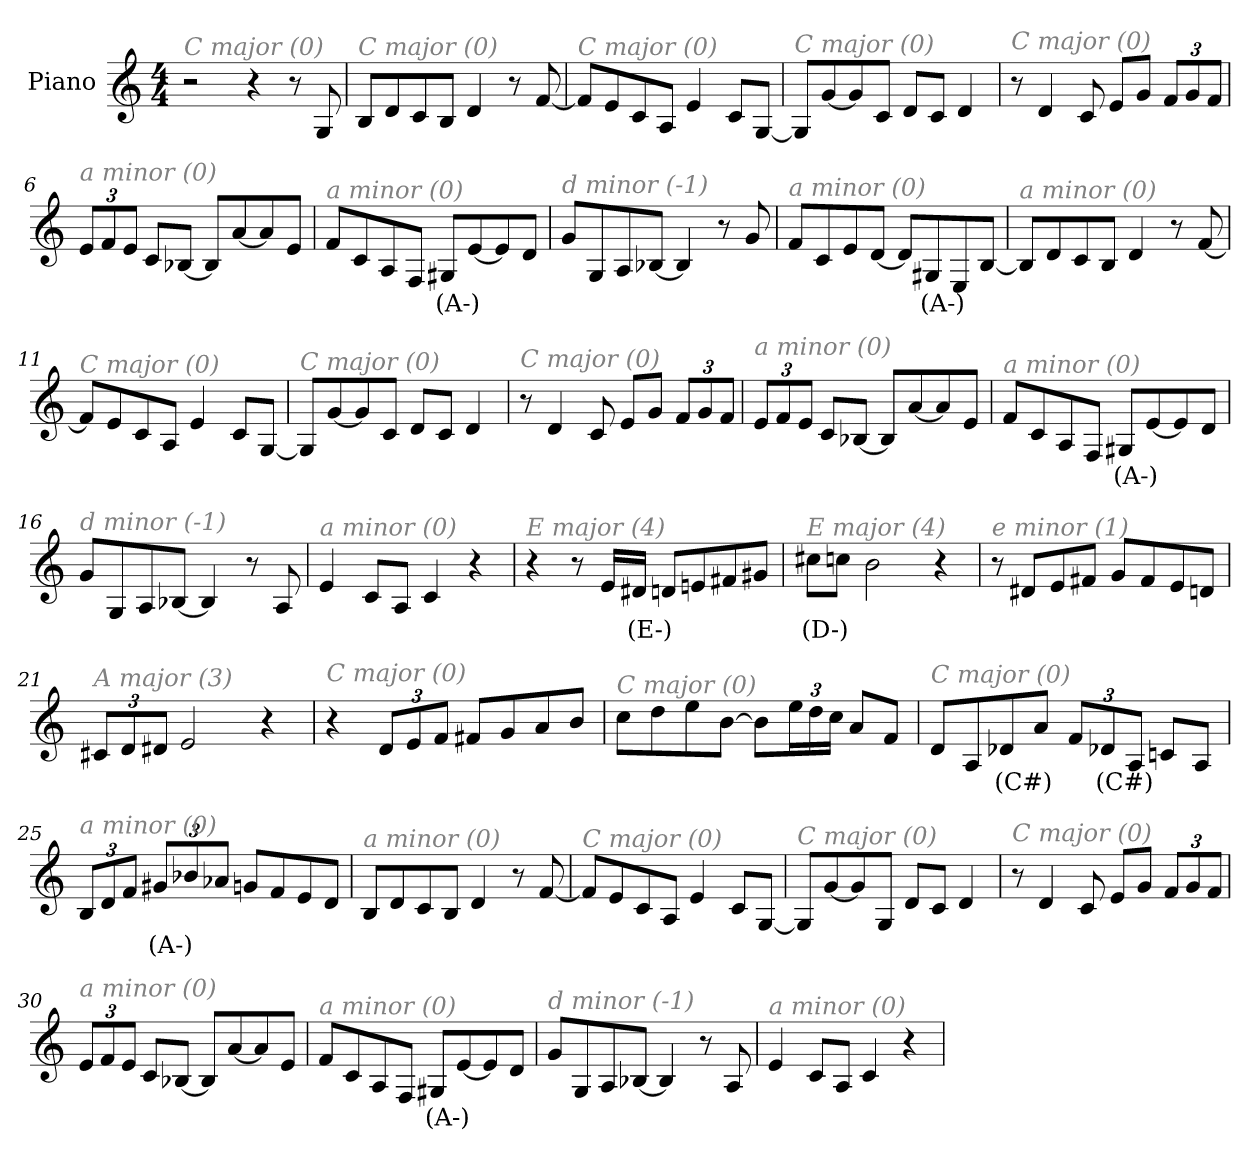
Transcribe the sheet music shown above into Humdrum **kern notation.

**kern	**text
*part1	*part1
*staff1	*staff1
*I"Piano	*
*I'Pno	*
*clefG2	*
*k[]	*
*M4/4	*
*MM230	*
=1	=1
!LO:TX:i:color=#808080:t=C major (0)	!
2r	.
4r	.
8r	.
8G/	.
=2	=2
!LO:TX:i:color=#808080:t=C major (0)	!
8B/L	.
8d/	.
8c/	.
8B/J	.
4d/	.
8r	.
[8f/	.
=3	=3
!LO:TX:i:color=#808080:t=C major (0)	!
8f/L]	.
8e/	.
8c/	.
8A/J	.
4e/	.
8c/L	.
[8G/J	.
=4	=4
!LO:TX:i:color=#808080:t=C major (0)	!
8G/L]	.
[8g/	.
8g/]	.
8c/J	.
8d/L	.
8c/J	.
4d/	.
!!LO:LB:g=z
=5	=5
!LO:TX:i:color=#808080:t=C major (0)	!
8r	.
4d/	.
8c/	.
8e/L	.
8g/J	.
*Xbrackettup	*
12f/L	.
12g/	.
12f/J	.
=6	=6
!LO:TX:i:color=#808080:t=a minor (0)	!
12e/L	.
12f/	.
12e/J	.
8c/L	.
[8B-X/J	.
8B-/L]	.
[8a/	.
8a/]	.
8e/J	.
=7	=7
!LO:TX:i:color=#808080:t=a minor (0)	!
8f/L	.
8c/	.
8A/	.
8F/J	.
8G#Xi/L	(A-)
[8e/	.
8e/]	.
8d/J	.
=8	=8
!LO:TX:i:color=#808080:t=d minor (-1)	!
8g/L	.
8G/	.
8A/	.
[8B-X/J	.
4B-/]	.
8r	.
8g/	.
!!LO:LB:g=z
=9	=9
!LO:TX:i:color=#808080:t=a minor (0)	!
8f/L	.
8c/	.
8e/	.
[8d/J	.
8d/L]	.
8G#Xi/	(A-)
8E/	.
[8B/J	.
=10	=10
!LO:TX:i:color=#808080:t=a minor (0)	!
8B/L]	.
8d/	.
8c/	.
8B/J	.
4d/	.
8r	.
[8f/	.
=11	=11
!LO:TX:i:color=#808080:t=C major (0)	!
8f/L]	.
8e/	.
8c/	.
8A/J	.
4e/	.
8c/L	.
[8G/J	.
=12	=12
!LO:TX:i:color=#808080:t=C major (0)	!
8G/L]	.
[8g/	.
8g/]	.
8c/J	.
8d/L	.
8c/J	.
4d/	.
!!LO:LB:g=z
=13	=13
!LO:TX:i:color=#808080:t=C major (0)	!
8r	.
4d/	.
8c/	.
8e/L	.
8g/J	.
12f/L	.
12g/	.
12f/J	.
=14	=14
!LO:TX:i:color=#808080:t=a minor (0)	!
12e/L	.
12f/	.
12e/J	.
8c/L	.
[8B-X/J	.
8B-/L]	.
[8a/	.
8a/]	.
8e/J	.
=15	=15
!LO:TX:i:color=#808080:t=a minor (0)	!
8f/L	.
8c/	.
8A/	.
8F/J	.
8G#Xi/L	(A-)
[8e/	.
8e/]	.
8d/J	.
=16	=16
!LO:TX:i:color=#808080:t=d minor (-1)	!
8g/L	.
8G/	.
8A/	.
[8B-X/J	.
4B-/]	.
8r	.
8A/	.
!!LO:LB:g=z
=17	=17
!LO:TX:i:color=#808080:t=a minor (0)	!
4e/	.
8c/L	.
8A/J	.
4c/	.
4r	.
=18	=18
!LO:TX:i:color=#808080:t=E major (4)	!
4r	.
8r	.
16e/LL	.
16d#Xi/JJ	(E-)
8d/L	.
8en/	.
8f#X/	.
8g#X/J	.
=19	=19
!LO:TX:i:color=#808080:t=E major (4)	!
8cc#Xi\L	(D-)
8cc\J	.
2b\	.
4r	.
=20	=20
!LO:TX:i:color=#808080:t=e minor (1)	!
8r	.
8d#X/L	.
8e/	.
8f#X/J	.
8g/L	.
8f#/	.
8e/	.
8dn/J	.
=21	=21
!LO:TX:i:color=#808080:t=A major (3)	!
12c#X/L	.
12d/	.
12d#X/J	.
2e/	.
4r	.
!!LO:LB:g=z
=22	=22
!LO:TX:i:color=#808080:t=C major (0)	!
4r	.
12d/L	.
12e/	.
12f/J	.
8f#X/L	.
8g/	.
8a/	.
8b/J	.
=23	=23
!LO:TX:i:color=#808080:t=C major (0)	!
8cc\L	.
8dd\	.
8ee\	.
[8b\J	.
8b\L]	.
24ee\L	.
24dd\	.
24cc\JJ	.
8a/L	.
8f/J	.
=24	=24
!LO:TX:i:color=#808080:t=C major (0)	!
8d/L	.
8A/	.
8d-Xi/	(C#)
8a/J	.
12f/L	.
12d-Xi/	(C#)
12A/J	.
8cn/L	.
8A/J	.
=25	=25
!LO:TX:i:color=#808080:t=a minor (0)	!
12B/L	.
12d/	.
12f/J	.
12g#Xi/L	(A-)
12b-X/	.
12a-j/J	.
8g/L	.
8f/	.
8e/	.
8d/J	.
!!LO:LB:g=z
=26	=26
!LO:TX:i:color=#808080:t=a minor (0)	!
8B/L	.
8d/	.
8c/	.
8B/J	.
4d/	.
8r	.
[8f/	.
=27	=27
!LO:TX:i:color=#808080:t=C major (0)	!
8f/L]	.
8e/	.
8c/	.
8A/J	.
4e/	.
8c/L	.
[8G/J	.
=28	=28
!LO:TX:i:color=#808080:t=C major (0)	!
8G/L]	.
[8g/	.
8g/]	.
8G/J	.
8d/L	.
8c/J	.
4d/	.
=29	=29
!LO:TX:i:color=#808080:t=C major (0)	!
8r	.
4d/	.
8c/	.
8e/L	.
8g/J	.
12f/L	.
12g/	.
12f/J	.
!!LO:LB:g=z
=30	=30
!LO:TX:i:color=#808080:t=a minor (0)	!
12e/L	.
12f/	.
12e/J	.
8c/L	.
[8B-X/J	.
8B-/L]	.
[8a/	.
8a/]	.
8e/J	.
=31	=31
!LO:TX:i:color=#808080:t=a minor (0)	!
8f/L	.
8c/	.
8A/	.
8F/J	.
8G#Xi/L	(A-)
[8e/	.
8e/]	.
8d/J	.
=32	=32
!LO:TX:i:color=#808080:t=d minor (-1)	!
8g/L	.
8G/	.
8A/	.
[8B-X/J	.
4B-/]	.
8r	.
8A/	.
=33	=33
!LO:TX:i:color=#808080:t=a minor (0)	!
4e/	.
8c/L	.
8A/J	.
4c/	.
4r	.
=	=
*-	*-
